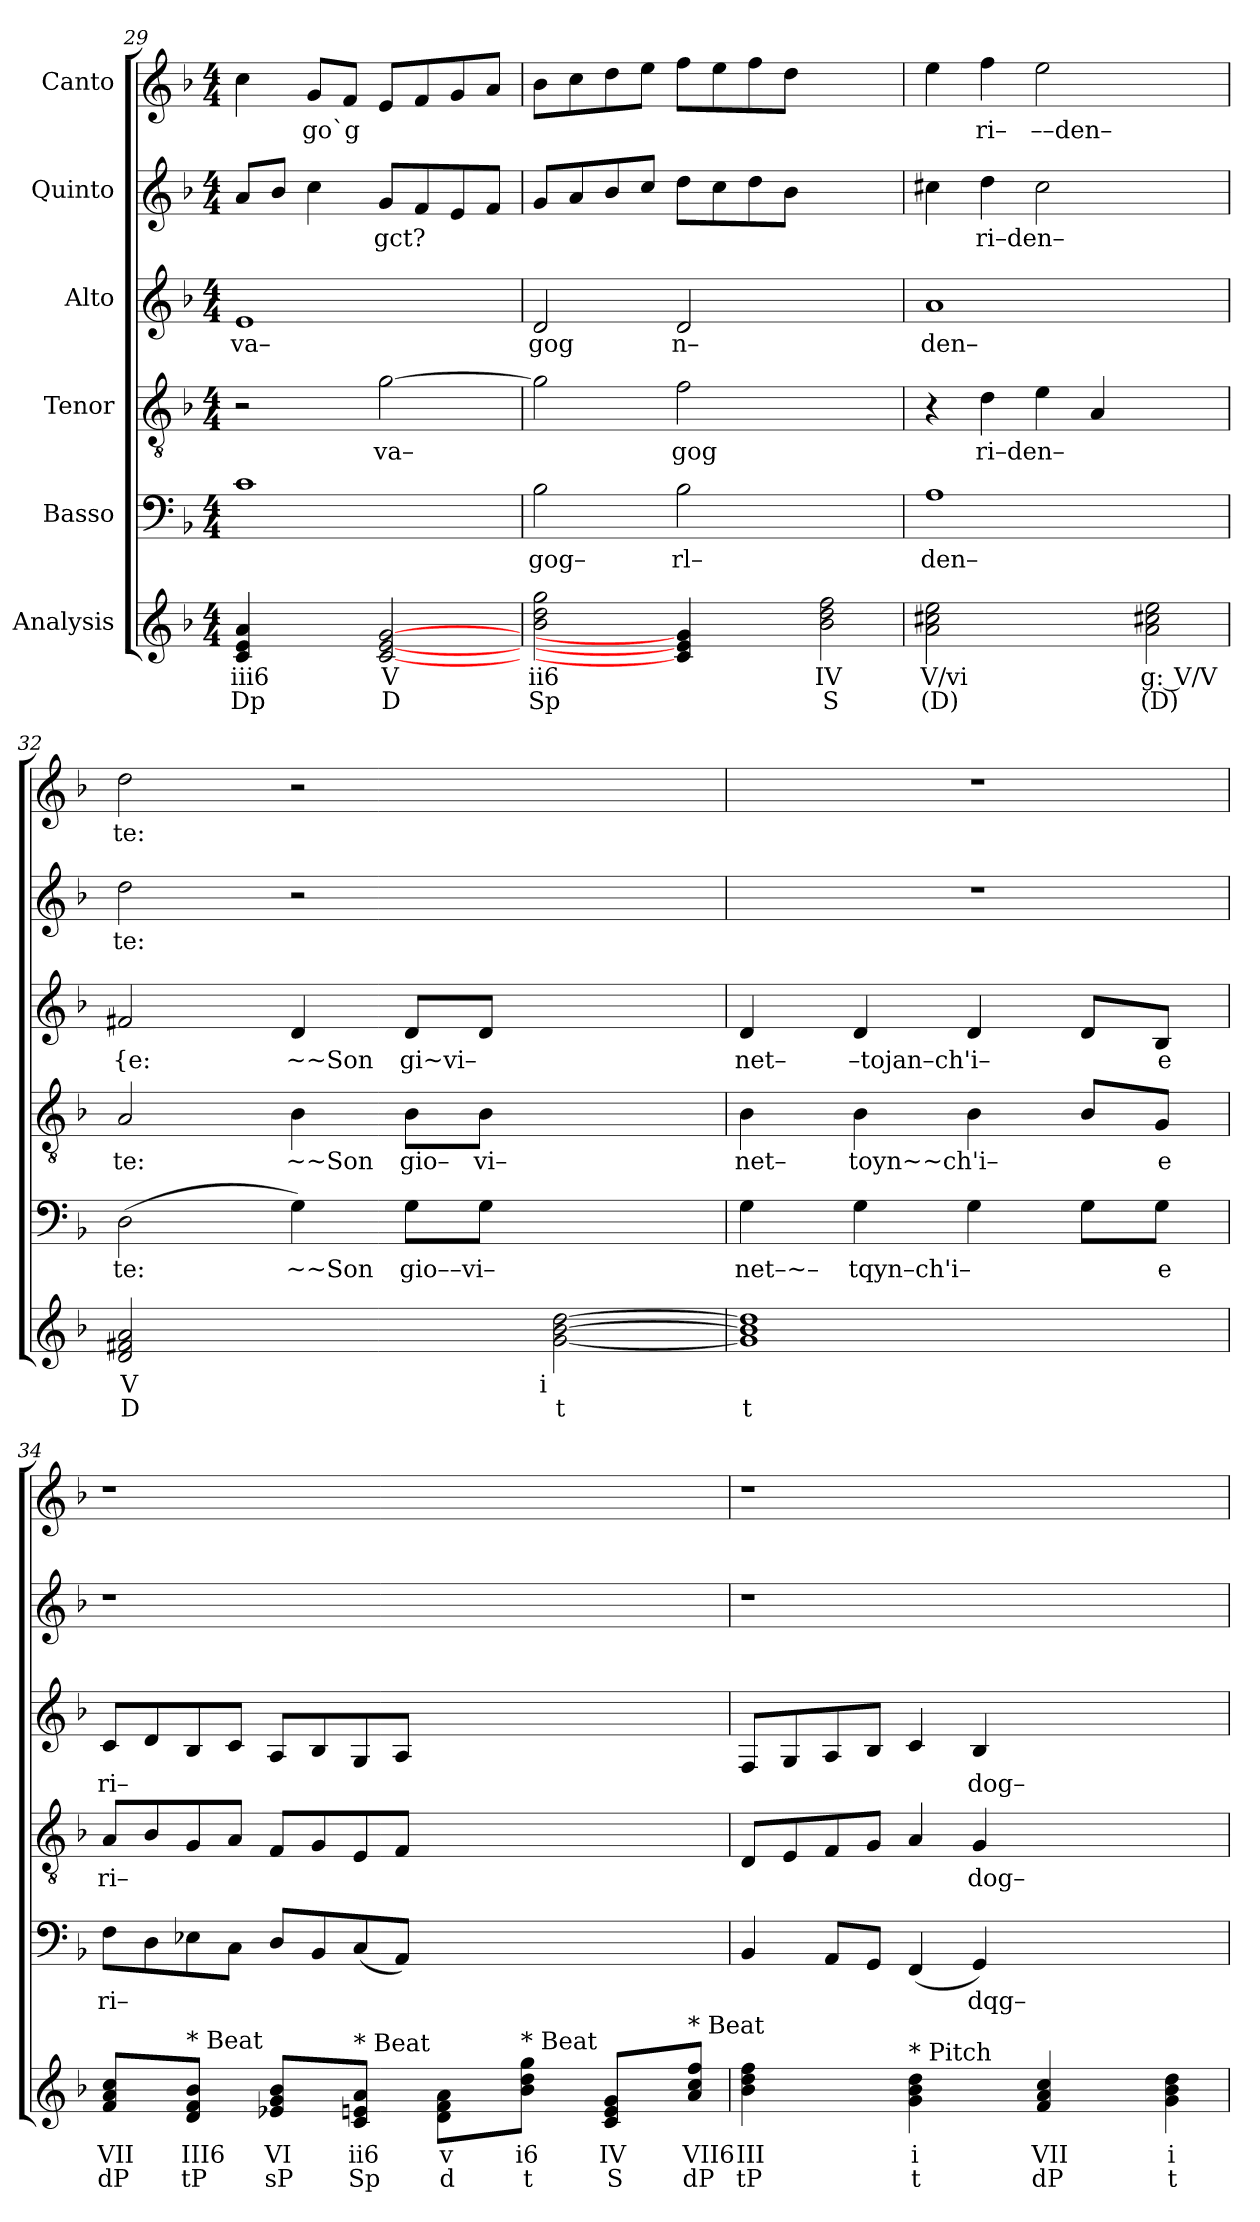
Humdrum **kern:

**kern	**text	**text	**kern	**text	**kern	**text	**kern	**text	**kern	**text	**kern	**text
*part6	*part6	*part6	*part5	*part5	*part4	*part4	*part3	*part3	*part2	*part2	*part1	*part1
*staff6	*staff6	*staff6	*staff5	*staff5	*staff4	*staff4	*staff3	*staff3	*staff2	*staff2	*staff1	*staff1
*I"Analysis	*	*	*I"Basso	*	*I"Tenor	*	*I"Alto	*	*I"Quinto	*	*I"Canto	*
*	*	*	*clefF4	*	*clefGv2	*	*clefG2	*	*clefG2	*	*clefG2	*
*k[b-]	*	*	*k[b-]	*	*k[b-]	*	*k[b-]	*	*k[b-]	*	*k[b-]	*
*	*	*	*F:	*	*F:	*	*F:	*	*F:	*	*F:	*
*M4/4	*	*	*M4/4	*	*M4/4	*	*M4/4	*	*M4/4	*	*M4/4	*
=29	=29	=29	=29	=29	=29	=29	=29	=29	=29	=29	=29	=29
!	!	!	!	!	!	!	!	!LO:LY:b	!	!	!	!
4c 4e 4a	iii6	Dp	1c	.	2r	.	1e	va–	8a/L	.	4cc\	.
.	.	.	.	.	.	.	.	.	8b-/J	.	.	.
!	!	!	!	!	!	!	!	!	!	!	!	!LO:LY:b
4ryy	.	.	.	.	.	.	.	.	4cc\	.	8g/L	go`g
.	.	.	.	.	.	.	.	.	.	.	8f/J	.
!	!	!	!	!	!	!LO:LY:b	!	!	!	!	!	!
!	!	!	!	!	!	!	!	!	!	!LO:LY:b	!	!
[2c [2e [2g	V	D	.	.	[2g\	va–	.	.	8g/L	gct?	8e/L	.
.	.	.	.	.	.	.	.	.	8f/	.	8f/	.
.	.	.	.	.	.	.	.	.	8e/	.	8g/	.
.	.	.	.	.	.	.	.	.	8f/J	.	8a/J	.
=30	=30	=30	=30	=30	=30	=30	=30	=30	=30	=30	=30	=30
!	!	!	!	!LO:LY:b	!	!	!	!	!	!	!	!
!	!	!	!	!	!	!	!	!LO:LY:b	!	!	!	!
2b- 2dd 2gg	ii6	Sp	2B-\	gog–	2g\]	.	2d/	gog	8g/L	.	8b-\L	.
.	.	.	.	.	.	.	.	.	8a/	.	8cc\	.
.	.	.	.	.	.	.	.	.	8b-/	.	8dd\	.
.	.	.	.	.	.	.	.	.	8cc/J	.	8ee\J	.
!	!	!	!	!LO:LY:b	!	!	!	!	!	!	!	!
!	!	!	!	!	!	!LO:LY:b	!	!	!	!	!	!
!	!	!	!	!	!	!	!	!LO:LY:b	!	!	!	!
4c] 4e] 4g]	.	.	2B-\	rl–	2f\	gog	2d/	n–	8dd\L	.	8ff\L	.
.	.	.	.	.	.	.	.	.	8cc\	.	8ee\	.
4ryy	.	.	.	.	.	.	.	.	8dd\	.	8ff\	.
.	.	.	.	.	.	.	.	.	8b-\J	.	8dd\J	.
2b- 2dd 2ff	IV	S	2ryy	.	2ryy	.	2ryy	.	2ryy	.	2ryy	.
=31	=31	=31	=31	=31	=31	=31	=31	=31	=31	=31	=31	=31
!	!	!	!	!LO:LY:b	!	!	!	!	!	!	!	!
!	!	!	!	!	!	!	!	!LO:LY:b	!	!	!	!
2a 2cc#X 2ee	V/vi	(D)	1A	den–	4r	.	1a	den–	4cc#X\	.	4ee\	.
!	!	!	!	!	!	!LO:LY:b	!	!	!	!	!	!
!	!	!	!	!	!	!	!	!	!	!LO:LY:b	!	!
!	!	!	!	!	!	!	!	!	!	!	!	!LO:LY:b
.	.	.	.	.	4d\	ri–den–	.	.	4dd\	ri–den–	4ff\	ri–
!	!	!	!	!	!	!	!	!	!	!	!	!LO:LY:b
2ryy	.	.	.	.	4e\	.	.	.	2cc#\	.	2ee\	––den–
.	.	.	.	.	4A/	.	.	.	.	.	.	.
2a 2cc#X 2ee	g: V/V	(D)	2ryy	.	2ryy	.	2ryy	.	2ryy	.	2ryy	.
=32	=32	=32	=32	=32	=32	=32	=32	=32	=32	=32	=32	=32
!	!	!	!	!LO:LY:b	!	!	!	!	!	!	!	!
!	!	!	!	!	!	!LO:LY:b	!	!	!	!	!	!
!	!	!	!	!	!	!	!	!LO:LY:b	!	!	!	!
!	!	!	!	!	!	!	!	!	!	!LO:LY:b	!	!
!	!	!	!	!	!	!	!	!	!	!	!	!LO:LY:b
2d 2f#X 2a	V	D	(>2D\	te:	2A/	te:	2f#X/	{e:	2dd\	te:	2dd\	te:
!	!	!	!	!LO:LY:b	!	!	!	!	!	!	!	!
!	!	!	!	!	!	!LO:LY:b	!	!	!	!	!	!
!	!	!	!	!	!	!	!	!LO:LY:b	!	!	!	!
2ryy	.	.	4G\)	~~Son	4B-\	~~Son	4d/	~~Son	2r	.	2r	.
!	!	!	!	!LO:LY:b	!	!	!	!	!	!	!	!
!	!	!	!	!	!	!LO:LY:b	!	!	!	!	!	!
!	!	!	!	!	!	!	!	!LO:LY:b	!	!	!	!
.	.	.	8G\L	gio––vi–	8B-\L	gio–	8d/L	gi~vi–	.	.	.	.
!	!	!	!	!	!	!LO:LY:b	!	!	!	!	!	!
.	.	.	8G\J	.	8B-\J	vi–	8d/J	.	.	.	.	.
[2g [2b- [2dd	i	t	2ryy	.	2ryy	.	2ryy	.	2ryy	.	2ryy	.
=33	=33	=33	=33	=33	=33	=33	=33	=33	=33	=33	=33	=33
!	!	!	!	!LO:LY:b	!	!	!	!	!	!	!	!
!	!	!	!	!	!	!LO:LY:b	!	!	!	!	!	!
!	!	!	!	!	!	!	!	!LO:LY:b	!	!	!	!
1g] 1b-] 1dd]	.	t	4G\	net–~–	4B-\	net–	4d/	net–	1r	.	1r	.
!	!	!	!	!LO:LY:b	!	!	!	!	!	!	!	!
!	!	!	!	!	!	!LO:LY:b	!	!	!	!	!	!
!	!	!	!	!	!	!	!	!LO:LY:b	!	!	!	!
.	.	.	4G\	tqyn–ch'i–	4B-\	toyn~~ch'i–	4d/	–tojan–ch'i–	.	.	.	.
.	.	.	4G\	.	4B-\	.	4d/	.	.	.	.	.
.	.	.	8G\L	.	8B-/L	.	8d/L	.	.	.	.	.
!	!	!	!	!LO:LY:b	!	!	!	!	!	!	!	!
!	!	!	!	!	!	!LO:LY:b	!	!	!	!	!	!
!	!	!	!	!	!	!	!	!LO:LY:b	!	!	!	!
.	.	.	8G\J	e	8G/J	e	8B-/J	e	.	.	.	.
=34	=34	=34	=34	=34	=34	=34	=34	=34	=34	=34	=34	=34
!	!	!	!	!LO:LY:b	!	!	!	!	!	!	!	!
!	!	!	!	!	!	!LO:LY:b	!	!	!	!	!	!
!	!	!	!	!	!	!	!	!LO:LY:b	!	!	!	!
8f 8a 8ccL	VII	dP	8F\L	ri–	8A/L	ri–	8c/L	ri–	1r	.	1r	.
8ryy	.	.	8D\	.	8B-/	.	8d/	.	.	.	.	.
!LO:TX:a:t=* Beat	!	!	!	!	!	!	!	!	!	!	!	!
8d 8f 8b-J	III6	tP	8E-X\	.	8G/	.	8B-/	.	.	.	.	.
8ryy	.	.	8C\J	.	8A/J	.	8c/J	.	.	.	.	.
8e-X 8g 8b-L	VI	sP	8D/L	.	8F/L	.	8A/L	.	.	.	.	.
8ryy	.	.	8BB-/	.	8G/	.	8B-/	.	.	.	.	.
!LO:TX:a:t=* Beat	!	!	!	!	!	!	!	!	!	!	!	!
8c 8en 8aJ	ii6	Sp	(<8C/	.	8E/	.	8G/	.	.	.	.	.
8ryy	.	.	8AA/J)	.	8F/J	.	8A/J	.	.	.	.	.
8d 8f 8aL	v	d	2..ryy	.	2..ryy	.	2..ryy	.	2..ryy	.	2..ryy	.
8ryy	.	.	.	.	.	.	.	.	.	.	.	.
!LO:TX:a:t=* Beat	!	!	!	!	!	!	!	!	!	!	!	!
8b- 8dd 8ggJ	i6	t	.	.	.	.	.	.	.	.	.	.
8ryy	.	.	.	.	.	.	.	.	.	.	.	.
8c 8e 8gL	IV	S	.	.	.	.	.	.	.	.	.	.
8ryy	.	.	.	.	.	.	.	.	.	.	.	.
!LO:TX:a:t=* Beat	!	!	!	!	!	!	!	!	!	!	!	!
8a 8cc 8ffJ	VII6	dP	.	.	.	.	.	.	.	.	.	.
=35	=35	=35	=35	=35	=35	=35	=35	=35	=35	=35	=35	=35
4b- 4dd 4ff	III	tP	4BB-/	.	8D/L	.	8F/L	.	1r	.	1r	.
.	.	.	.	.	8E/	.	8G/	.	.	.	.	.
4ryy	.	.	8AA/L	.	8F/	.	8A/	.	.	.	.	.
.	.	.	8GG/J	.	8G/J	.	8B-/J	.	.	.	.	.
!LO:TX:a:t=* Pitch	!	!	!	!	!	!	!	!	!	!	!	!
4g 4b- 4dd	i	t	(<4FF/	.	4A/	.	4c/	.	.	.	.	.
!	!	!	!	!LO:LY:b	!	!	!	!	!	!	!	!
!	!	!	!	!	!	!LO:LY:b	!	!	!	!	!	!
!	!	!	!	!	!	!	!	!LO:LY:b	!	!	!	!
4ryy	.	.	4GG/)	dqg–	4G/	dog–	4B-/	dog–	.	.	.	.
4f 4a 4cc	VII	dP	2.ryy	.	2.ryy	.	2.ryy	.	2.ryy	.	2.ryy	.
4ryy	.	.	.	.	.	.	.	.	.	.	.	.
4g 4b- 4dd	i	t	.	.	.	.	.	.	.	.	.	.
=	=	=	=	=	=	=	=	=	=	=	=	=
*-	*-	*-	*-	*-	*-	*-	*-	*-	*-	*-	*-	*-
